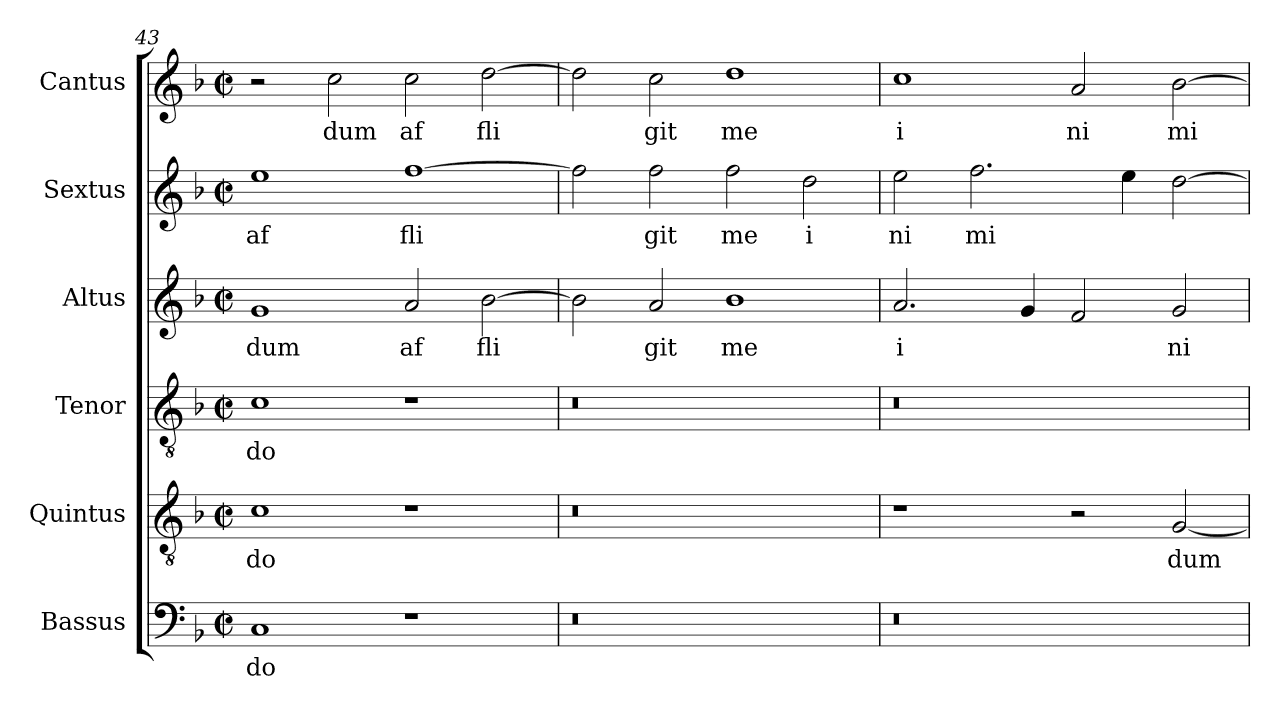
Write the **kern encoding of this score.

**kern	**text	**kern	**text	**kern	**text	**kern	**text	**kern	**text	**kern	**text
*part6	*part6	*part5	*part5	*part4	*part4	*part3	*part3	*part2	*part2	*part1	*part1
*staff6	*staff6	*staff5	*staff5	*staff4	*staff4	*staff3	*staff3	*staff2	*staff2	*staff1	*staff1
*I"Bassus	*	*I"Quintus	*	*I"Tenor	*	*I"Altus	*	*I"Sextus	*	*I"Cantus	*
*clefF4	*	*clefGv2	*	*clefGv2	*	*clefG2	*	*clefG2	*	*clefG2	*
*k[b-]	*	*k[b-]	*	*k[b-]	*	*k[b-]	*	*k[b-]	*	*k[b-]	*
*F:	*	*F:	*	*F:	*	*F:	*	*F:	*	*F:	*
*M2/2	*	*M2/2	*	*M2/2	*	*M2/2	*	*M2/2	*	*M2/2	*
*met(c|)	*	*met(c|)	*	*met(c|)	*	*met(c|)	*	*met(c|)	*	*met(c|)	*
=43	=43	=43	=43	=43	=43	=43	=43	=43	=43	=43	=43
!	!LO:LY:b:cj	!	!LO:LY:b:cj	!	!LO:LY:b:cj	!	!LO:LY:b:cj	!	!LO:LY:b:cj	!	!
1C	-do	1c	do	1c	do	1g	dum	1ee	af	2r	.
!	!	!	!	!	!	!	!	!	!	!	!LO:LY:b:cj
.	.	.	.	.	.	.	.	.	.	2cc\	dum
!	!	!	!	!	!	!	!LO:LY:b:cj	!	!LO:LY:b:cj	!	!LO:LY:b:cj
1r	.	1r	.	1r	.	2a/	af	[>1ff	fli	2cc\	af
!	!	!	!	!	!	!	!LO:LY:b:cj	!	!	!	!LO:LY:b:cj
.	.	.	.	.	.	[>2b-\	fli	.	.	[>2dd\	fli
=44	=44	=44	=44	=44	=44	=44	=44	=44	=44	=44	=44
0r	.	0r	.	0r	.	2b-\]	.	2ff\]	.	2dd\]	.
!	!	!	!	!	!	!	!LO:LY:b:cj	!	!LO:LY:b:cj	!	!LO:LY:b:cj
.	.	.	.	.	.	2a/	git	2ff\	git	2cc\	git
!	!	!	!	!	!	!	!LO:LY:b:cj	!	!LO:LY:b:cj	!	!LO:LY:b:cj
.	.	.	.	.	.	1b-	me	2ff\	me	1dd	me
!	!	!	!	!	!	!	!	!	!LO:LY:b:cj	!	!
.	.	.	.	.	.	.	.	2dd\	i	.	.
=45	=45	=45	=45	=45	=45	=45	=45	=45	=45	=45	=45
!	!	!	!	!	!	!	!LO:LY:b:rj	!	!LO:LY:b:cj	!	!LO:LY:b:cj
0r	.	1r	.	0r	.	2.a/	i	2ee\	ni	1cc	i
!	!	!	!	!	!	!	!	!	!LO:LY:b	!	!
.	.	.	.	.	.	.	.	2.ff\	mi	.	.
.	.	.	.	.	.	4g/	.	.	.	.	.
!	!	!	!	!	!	!	!	!	!	!	!LO:LY:b:cj
.	.	2r	.	.	.	2f/	.	.	.	2a/	ni
.	.	.	.	.	.	.	.	4ee\	.	.	.
!	!	!	!LO:LY:b	!	!	!	!LO:LY:b:cj	!	!	!	!LO:LY:b
.	.	[<2G/	dum	.	.	2g/	ni	[>2dd\	.	[>2b-\	mi
=	=	=	=	=	=	=	=	=	=	=	=
*-	*-	*-	*-	*-	*-	*-	*-	*-	*-	*-	*-
